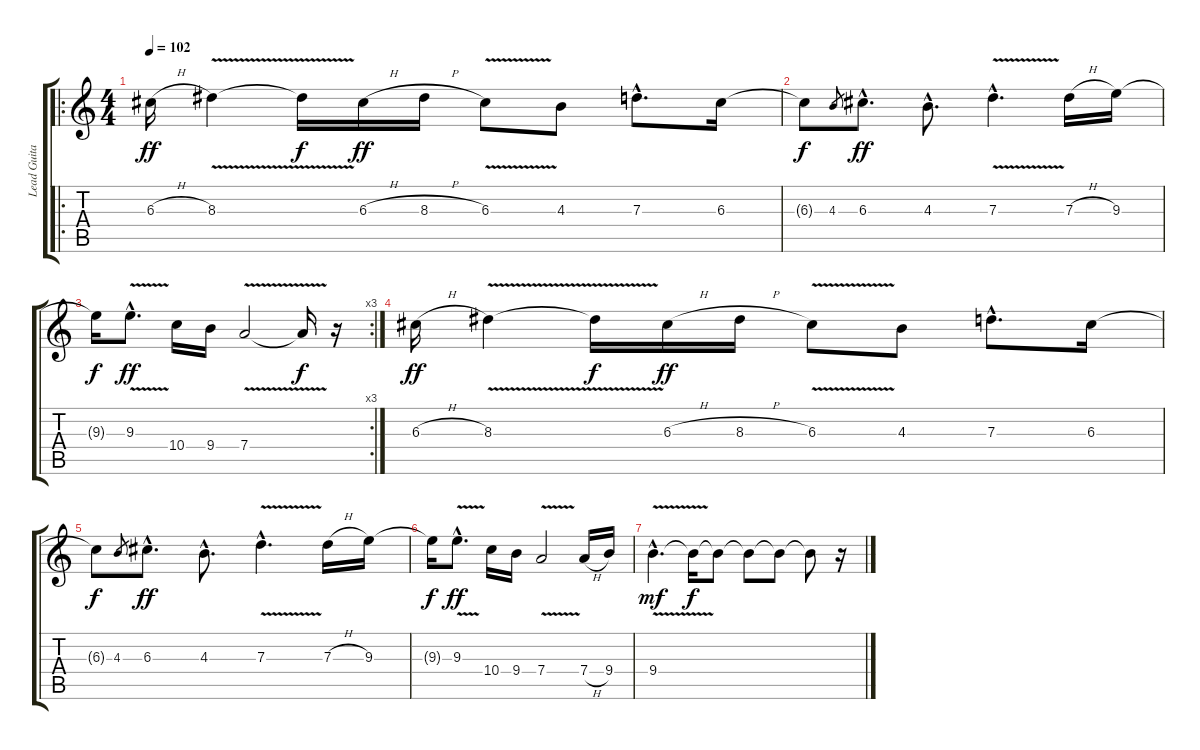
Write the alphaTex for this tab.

\track ("Lead Guitar" "Lead Guita") {instrument overdrivenguitar}
\staff {score tabs}
\tuning (E4 B3 G3 D3 A2 E2) {hide}
\ro
\ts (4 4)
\tempo 102
\clef g2
\ks c
6.3{h}.16{dy ff} 8.3{v}.4 8.3{v t}.16{dy f} 6.3{h}.16{dy ff} 8.3{h}.16 6.3{v}.8 4.3.8 7.3{hac}.8{d} 6.3.16 |
6.3{t}.8{dy f} 4.3.8{gr} 6.3{hac}.8{d dy ff} 4.3{hac}.8{d} 7.3{v hac}.4{d} 7.3{h}.16 9.3.16 |
\rc 3
9.3{t}.16{dy f} 9.3{v hac}.8{d dy ff} 10.4.16 9.4.16 7.4{v}.2 7.4{t}.16{dy f} r.16 |
6.3{h}.16{dy ff} 8.3{v}.4 8.3{v t}.16{dy f} 6.3{h}.16{dy ff} 8.3{h}.16 6.3{v}.8 4.3.8 7.3{hac}.8{d} 6.3.16 |
6.3{t}.8{dy f} 4.3.8{gr} 6.3{hac}.8{d dy ff} 4.3{hac}.8{d} 7.3{v hac}.4{d} 7.3{h}.16 9.3.16 |
9.3{t}.16{dy f} 9.3{v hac}.8{d dy ff} 10.4.16 9.4.16 7.4{v}.2 7.4{h}.16 9.4.16 |
9.4{v hac}.4{d dy mf} 9.4{t}.16{dy f} 9.4{t}.8{volume 14} 9.4{t}.8{volume 12} 9.4{t}.8{volume 11} 9.4{t}.8{volume 8} r.16
